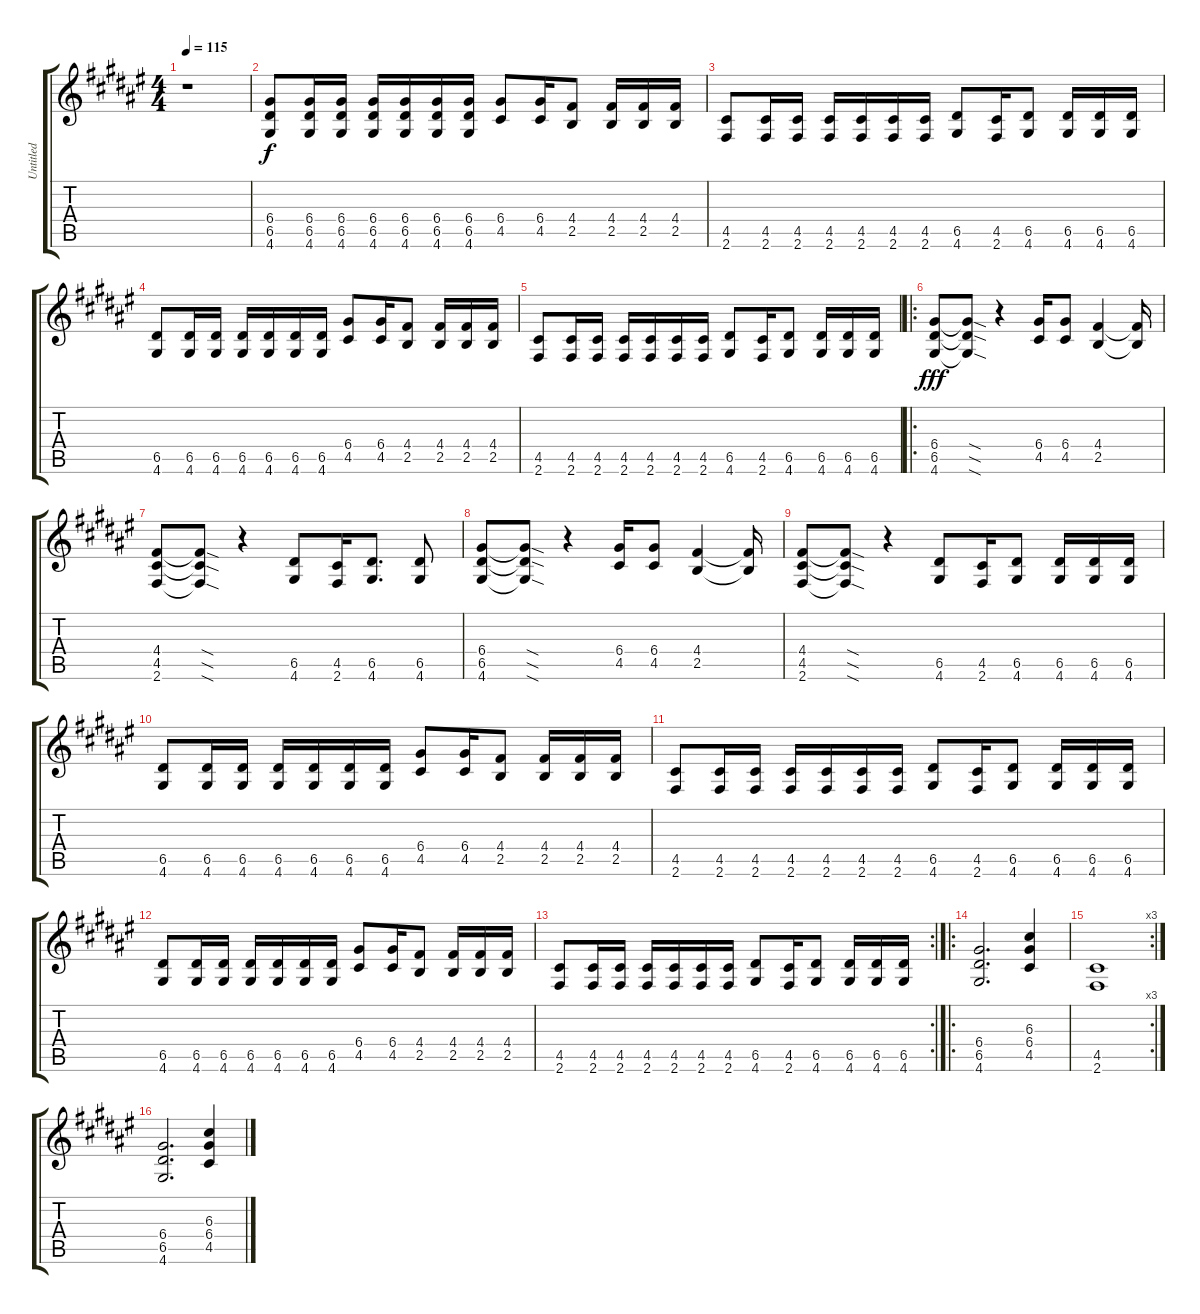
\track ("Untitled" "Untitled") {instrument overdrivenguitar}
\staff {score tabs}
\tuning (E4 B3 G3 D3 A2 E2) {hide}
\ts (4 4)
\tempo 115
\clef g2
\ks f#
r.1{dy f instrument overdrivenguitar} |
\ks d#minor
(6.4 6.5 4.6).8 (6.4 6.5 4.6).16 (6.4 6.5 4.6).16 (6.4 6.5 4.6).16 (6.4 6.5 4.6).16 (6.4 6.5 4.6).16 (6.4 6.5 4.6).16 (6.4 4.5).8 (6.4 4.5).16 (4.4 2.5).8 (4.4 2.5).16 (4.4 2.5).16 (4.4 2.5).16 |
(4.5 2.6).8 (4.5 2.6).16 (4.5 2.6).16 (4.5 2.6).16 (4.5 2.6).16 (4.5 2.6).16 (4.5 2.6).16 (6.5 4.6).8 (4.5 2.6).16 (6.5 4.6).8 (6.5 4.6).16 (6.5 4.6).16 (6.5 4.6).16 |
\ks f#
(6.5 4.6).8 (6.5 4.6).16 (6.5 4.6).16 (6.5 4.6).16 (6.5 4.6).16 (6.5 4.6).16 (6.5 4.6).16 (6.4 4.5).8 (6.4 4.5).16 (4.4 2.5).8 (4.4 2.5).16 (4.4 2.5).16 (4.4 2.5).16 |
\ks d#minor
(4.5 2.6).8 (4.5 2.6).16 (4.5 2.6).16 (4.5 2.6).16 (4.5 2.6).16 (4.5 2.6).16 (4.5 2.6).16 (6.5 4.6).8 (4.5 2.6).16 (6.5 4.6).8 (6.5 4.6).16 (6.5 4.6).16 (6.5 4.6).16 |
\ro
\ks f#
(6.4 6.5 4.6).8{dy fff} (6.4{sod t} 6.5{sod t} 4.6{sod t}).8 r.4 (6.4 4.5).16 (6.4 4.5).8 (4.4 2.5).4 (4.4{t} 2.5{t}).16 |
\ks d#minor
(4.4 4.5 2.6).8 (4.4{sod t} 4.5{sod t} 2.6{sod t}).8 r.4 (6.5 4.6).8 (4.5 2.6).16 (6.5 4.6).8{d} (6.5 4.6).8 |
(6.4 6.5 4.6).8 (6.4{sod t} 6.5{sod t} 4.6{sod t}).8 r.4 (6.4 4.5).16 (6.4 4.5).8 (4.4 2.5).4 (4.4{t} 2.5{t}).16 |
(4.4 4.5 2.6).8 (4.4{sod t} 4.5{sod t} 2.6{sod t}).8 r.4 (6.5 4.6).8 (4.5 2.6).16 (6.5 4.6).8 (6.5 4.6).16 (6.5 4.6).16 (6.5 4.6).16 |
\ks f#
(6.5 4.6).8 (6.5 4.6).16 (6.5 4.6).16 (6.5 4.6).16 (6.5 4.6).16 (6.5 4.6).16 (6.5 4.6).16 (6.4 4.5).8 (6.4 4.5).16 (4.4 2.5).8 (4.4 2.5).16 (4.4 2.5).16 (4.4 2.5).16 |
\ks d#minor
(4.5 2.6).8 (4.5 2.6).16 (4.5 2.6).16 (4.5 2.6).16 (4.5 2.6).16 (4.5 2.6).16 (4.5 2.6).16 (6.5 4.6).8 (4.5 2.6).16 (6.5 4.6).8 (6.5 4.6).16 (6.5 4.6).16 (6.5 4.6).16 |
\ks f#
(6.5 4.6).8 (6.5 4.6).16 (6.5 4.6).16 (6.5 4.6).16 (6.5 4.6).16 (6.5 4.6).16 (6.5 4.6).16 (6.4 4.5).8 (6.4 4.5).16 (4.4 2.5).8 (4.4 2.5).16 (4.4 2.5).16 (4.4 2.5).16 |
\rc 2
\ks d#minor
(4.5 2.6).8 (4.5 2.6).16 (4.5 2.6).16 (4.5 2.6).16 (4.5 2.6).16 (4.5 2.6).16 (4.5 2.6).16 (6.5 4.6).8 (4.5 2.6).16 (6.5 4.6).8 (6.5 4.6).16 (6.5 4.6).16 (6.5 4.6).16 |
\ro
\ks f#
(6.4 6.5 4.6).2{d} (6.3 6.4 4.5).4 |
\rc 3
\ks d#minor
(4.5 2.6).1 |
(6.4 6.5 4.6).2{d} (6.3 6.4 4.5).4
